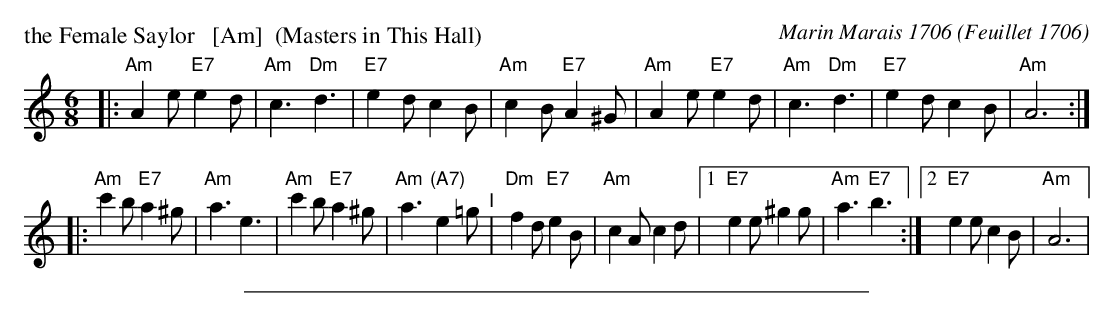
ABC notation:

X:1
P: the Female Saylor   [Am]  (Masters in This Hall)
C: Marin Marais 1706
O: Feuillet 1706
M: 6/8
L: 1/8
K: Am
|: "Am"A2e "E7"e2d | "Am"c3 "Dm"d3 | "E7"e2d      c2B  | "Am"c2B "E7"A2^G \
|  "Am"A2e "E7"e2d | "Am"c3 "Dm"d3 | "E7"e2d      c2B  | "Am"A6 :|
|: "Am"c'2b "E7"a2^g | "Am"a3  e3  | "Am"c'2b "E7"a2^g | "Am"a3 "(A7)"e2=g "^I"\
|  "Dm"f2d  "E7"e2B  | "Am"c2A c2d |[1 "E7"e2e    ^g2g  | "Am"a3 "E7"b3 :|[2 "E7"e2e c2B | "Am"A6 |t
